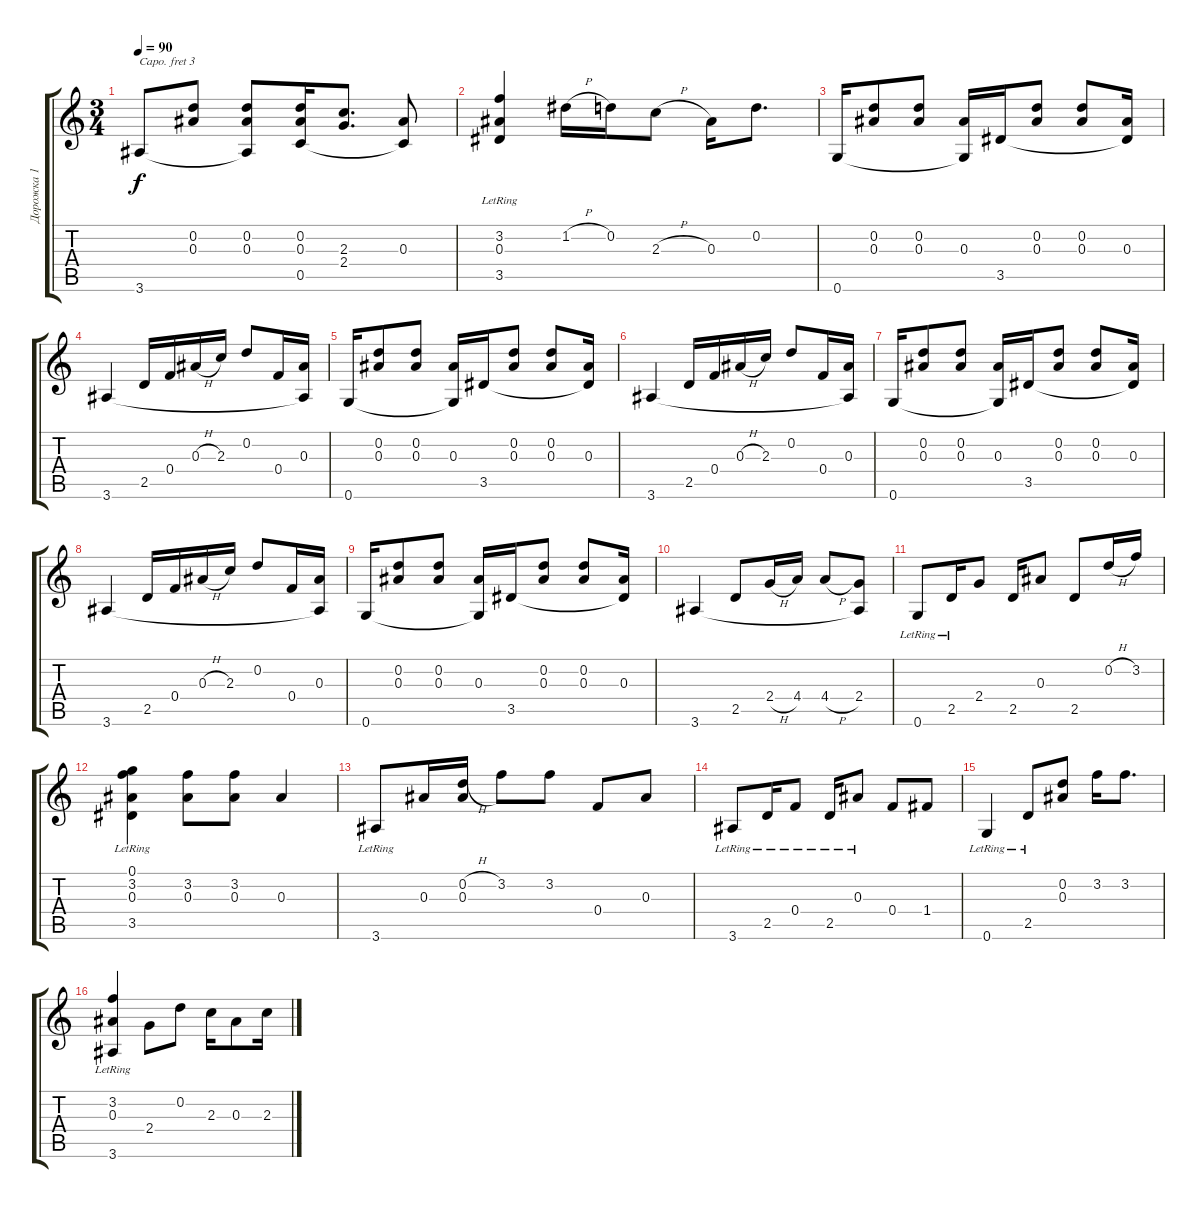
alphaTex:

\track ("Дорожка 1" "Дорожка 1") {instrument acousticguitarsteel}
\staff {score tabs}
\capo 3
\tuning (E4 B3 G3 D3 A2 E2) {hide}
\ts (3 4)
\tempo 90
\clef g2
\ks c
3.6.8{dy f} (0.2 0.3).8 (0.2 0.3 3.6{t}).8 (0.2 0.3 0.5).16 (2.3 2.4).8{d} (0.3 0.5{t}).8 |
(3.2{lr} 0.3{lr} 3.5{lr}).4 1.2{h}.16 0.2.16 2.3{h}.8 0.3.16 0.2.8{d} |
0.6.16 (0.2 0.3).8 (0.2 0.3).8 (0.3 0.6{t}).16 3.5.16 (0.2 0.3).8 (0.2 0.3).8 (0.3 3.5{t}).16 |
3.6.4 2.5.16 0.4.16 0.3{h}.16 2.3.16 0.2.8 0.4.16 (0.3 3.6{t}).16 |
0.6.16 (0.2 0.3).8 (0.2 0.3).8 (0.3 0.6{t}).16 3.5.16 (0.2 0.3).8 (0.2 0.3).8 (0.3 3.5{t}).16 |
3.6.4 2.5.16 0.4.16 0.3{h}.16 2.3.16 0.2.8 0.4.16 (0.3 3.6{t}).16 |
0.6.16 (0.2 0.3).8 (0.2 0.3).8 (0.3 0.6{t}).16 3.5.16 (0.2 0.3).8 (0.2 0.3).8 (0.3 3.5{t}).16 |
3.6.4 2.5.16 0.4.16 0.3{h}.16 2.3.16 0.2.8 0.4.16 (0.3 3.6{t}).16 |
0.6.16 (0.2 0.3).8 (0.2 0.3).8 (0.3 0.6{t}).16 3.5.16 (0.2 0.3).8 (0.2 0.3).8 (0.3 3.5{t}).16 |
3.6.4 2.5.8 2.4{h}.16 4.4.16 4.4{h}.8 (2.4 3.6{t}).8 |
0.6{lr}.8 2.5{lr}.16 2.4.8 2.5.16 0.3.8 2.5.8 0.2{h}.16 3.2.16 |
(0.1 3.2 0.3 3.5{lr}).4 (3.2 0.3).8 (3.2 0.3).8 0.3.4 |
3.6{lr}.8 0.3.16 (0.2{h} 0.3).16 3.2.8 3.2.8 0.4.8 0.3.8 |
3.6{lr}.8 2.5{lr}.16 0.4{lr}.8 2.5{lr}.16 0.3{lr}.8 0.4.8 1.4.8 |
0.6{lr}.4 2.5{lr}.8 (0.2 0.3).8 3.2.16 3.2.8{d} |
(3.2{lr} 0.3{lr} 3.6{lr}).4 2.4.8 0.2.8 2.3.16 0.3.8 2.3.16
